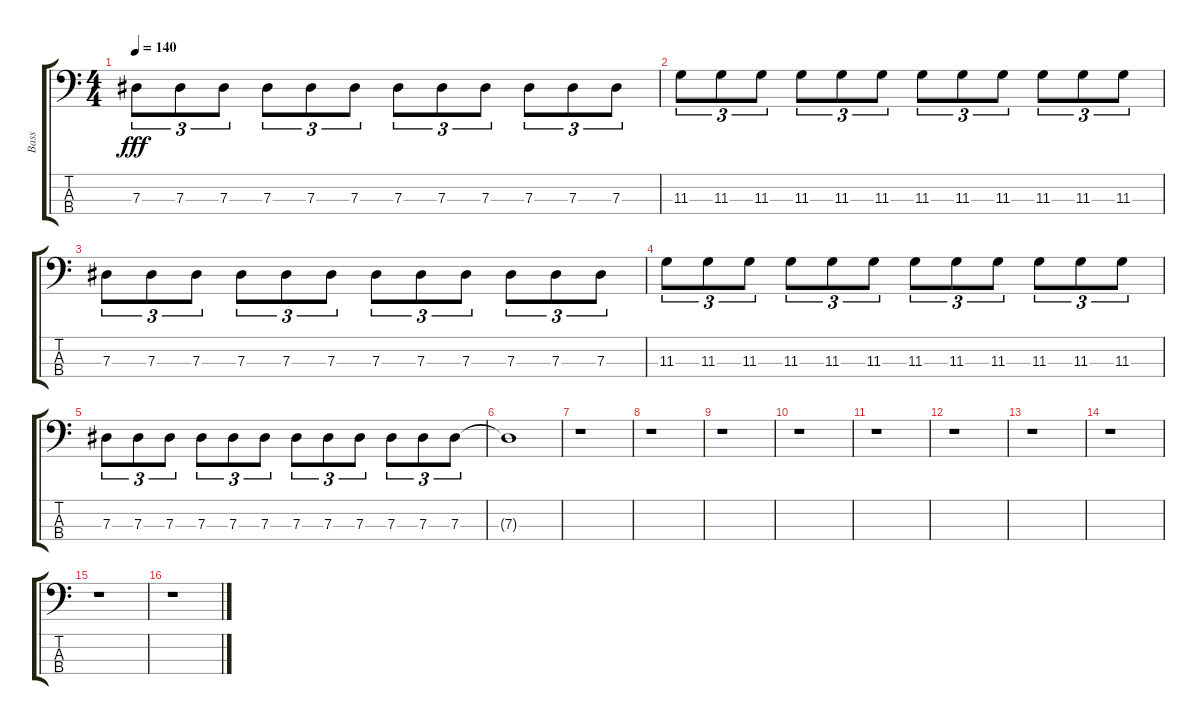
\track ("Bass" "Bass") {instrument electricbasspick}
\staff {score tabs}
\tuning (Gb2 Db2 Ab1 Eb1) {hide}
\ts (4 4)
\tempo 140
\clef f4
\ks c
7.3.8{tu (3 2) dy fff} 7.3.8{tu (3 2)} 7.3.8{tu (3 2)} 7.3.8{tu (3 2)} 7.3.8{tu (3 2)} 7.3.8{tu (3 2)} 7.3.8{tu (3 2)} 7.3.8{tu (3 2)} 7.3.8{tu (3 2)} 7.3.8{tu (3 2)} 7.3.8{tu (3 2)} 7.3.8{tu (3 2)} |
11.3.8{tu (3 2)} 11.3.8{tu (3 2)} 11.3.8{tu (3 2)} 11.3.8{tu (3 2)} 11.3.8{tu (3 2)} 11.3.8{tu (3 2)} 11.3.8{tu (3 2)} 11.3.8{tu (3 2)} 11.3.8{tu (3 2)} 11.3.8{tu (3 2)} 11.3.8{tu (3 2)} 11.3.8{tu (3 2)} |
7.3.8{tu (3 2)} 7.3.8{tu (3 2)} 7.3.8{tu (3 2)} 7.3.8{tu (3 2)} 7.3.8{tu (3 2)} 7.3.8{tu (3 2)} 7.3.8{tu (3 2)} 7.3.8{tu (3 2)} 7.3.8{tu (3 2)} 7.3.8{tu (3 2)} 7.3.8{tu (3 2)} 7.3.8{tu (3 2)} |
11.3.8{tu (3 2)} 11.3.8{tu (3 2)} 11.3.8{tu (3 2)} 11.3.8{tu (3 2)} 11.3.8{tu (3 2)} 11.3.8{tu (3 2)} 11.3.8{tu (3 2)} 11.3.8{tu (3 2)} 11.3.8{tu (3 2)} 11.3.8{tu (3 2)} 11.3.8{tu (3 2)} 11.3.8{tu (3 2)} |
7.3.8{tu (3 2)} 7.3.8{tu (3 2)} 7.3.8{tu (3 2)} 7.3.8{tu (3 2)} 7.3.8{tu (3 2)} 7.3.8{tu (3 2)} 7.3.8{tu (3 2)} 7.3.8{tu (3 2)} 7.3.8{tu (3 2)} 7.3.8{tu (3 2)} 7.3.8{tu (3 2)} 7.3.8{tu (3 2)} |
7.3{t}.1 |
r.1 |
r.1 |
r.1 |
r.1 |
r.1 |
r.1 |
r.1 |
r.1 |
r.1 |
r.1
